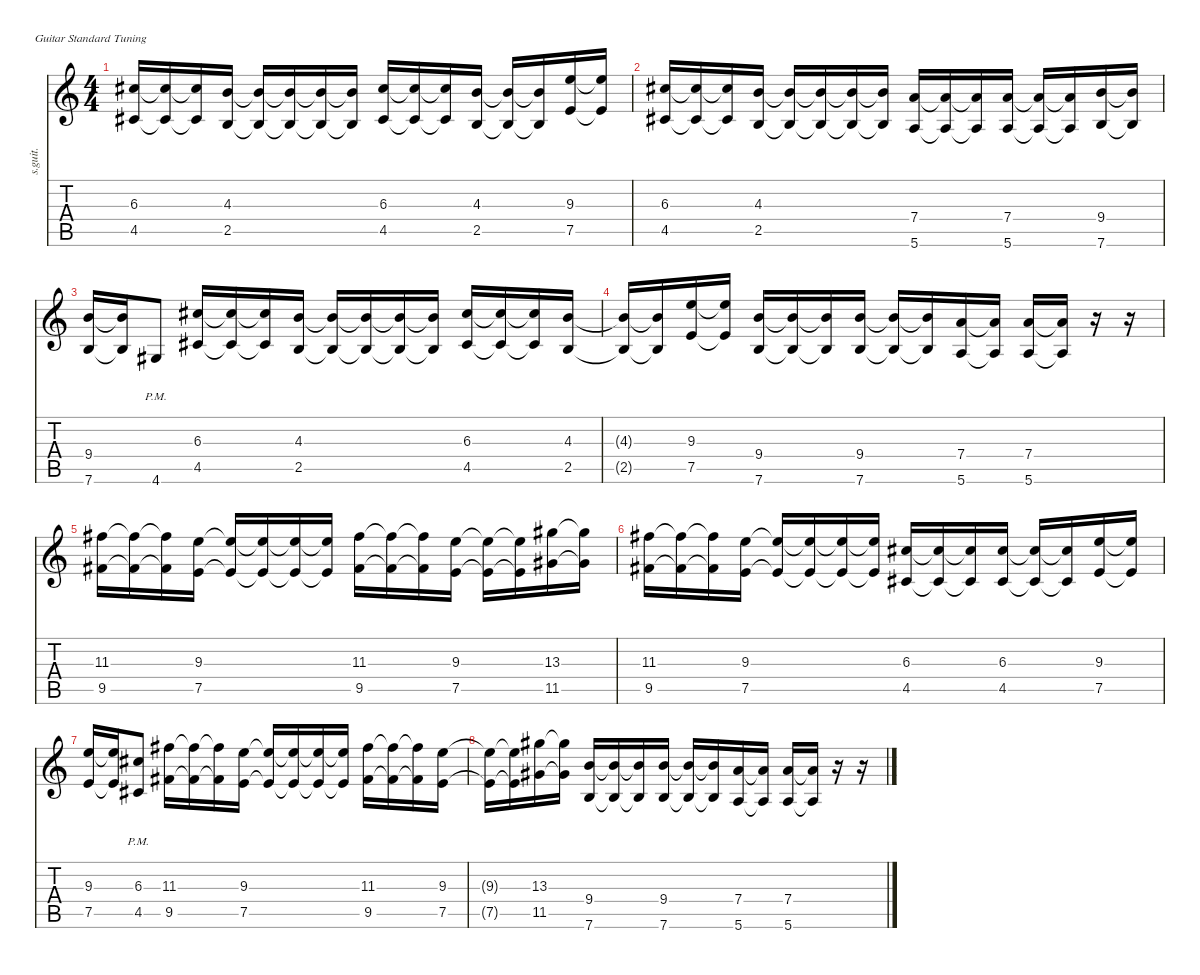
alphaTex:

\defaultSystemsLayout 4
\hideDynamics
\bracketExtendMode nobrackets
\track ("Mario Camarena" "s.guit.") {instrument overdrivenguitar}
\staff {score tabs}
\tuning (E4 B3 G3 D3 A2 E2)
\ts (4 4)
\tempo (170 hide)
\clef g2
\ks c
(6.3{acc #} 4.5{acc #}).16{lyrics (0 "") lyrics (1 "") lyrics (2 "") lyrics (3 "") lyrics (4 "") dy f} (6.3{t acc #} 4.5{t acc #}).16{lyrics (0 "") lyrics (1 "") lyrics (2 "") lyrics (3 "") lyrics (4 "")} (6.3{t acc #} 4.5{t acc #}).16{lyrics (0 "") lyrics (1 "") lyrics (2 "") lyrics (3 "") lyrics (4 "")} (4.3 2.5).16{lyrics (0 "") lyrics (1 "") lyrics (2 "") lyrics (3 "") lyrics (4 "")} (4.3{t} 2.5{t}).16{lyrics (0 "") lyrics (1 "") lyrics (2 "") lyrics (3 "") lyrics (4 "")} (4.3{t} 2.5{t}).16{lyrics (0 "") lyrics (1 "") lyrics (2 "") lyrics (3 "") lyrics (4 "")} (4.3{t} 2.5{t}).16{lyrics (0 "") lyrics (1 "") lyrics (2 "") lyrics (3 "") lyrics (4 "")} (4.3{t} 2.5{t}).16{lyrics (0 "") lyrics (1 "") lyrics (2 "") lyrics (3 "") lyrics (4 "")} (6.3{acc #} 4.5{acc #}).16{lyrics (0 "") lyrics (1 "") lyrics (2 "") lyrics (3 "") lyrics (4 "")} (6.3{t acc #} 4.5{t acc #}).16{lyrics (0 "") lyrics (1 "") lyrics (2 "") lyrics (3 "") lyrics (4 "")} (6.3{t acc #} 4.5{t acc #}).16{lyrics (0 "") lyrics (1 "") lyrics (2 "") lyrics (3 "") lyrics (4 "")} (4.3 2.5).16{lyrics (0 "") lyrics (1 "") lyrics (2 "") lyrics (3 "") lyrics (4 "")} (4.3{t} 2.5{t}).16{lyrics (0 "") lyrics (1 "") lyrics (2 "") lyrics (3 "") lyrics (4 "")} (4.3{t} 2.5{t}).16{lyrics (0 "") lyrics (1 "") lyrics (2 "") lyrics (3 "") lyrics (4 "")} (9.3 7.5).16{lyrics (0 "") lyrics (1 "") lyrics (2 "") lyrics (3 "") lyrics (4 "")} (9.3{t} 7.5{t}).16{lyrics (0 "") lyrics (1 "") lyrics (2 "") lyrics (3 "") lyrics (4 "")} |
(6.3{acc #} 4.5{acc #}).16{lyrics (0 "") lyrics (1 "") lyrics (2 "") lyrics (3 "") lyrics (4 "")} (6.3{t acc #} 4.5{t acc #}).16{lyrics (0 "") lyrics (1 "") lyrics (2 "") lyrics (3 "") lyrics (4 "")} (6.3{t acc #} 4.5{t acc #}).16{lyrics (0 "") lyrics (1 "") lyrics (2 "") lyrics (3 "") lyrics (4 "")} (4.3 2.5).16{lyrics (0 "") lyrics (1 "") lyrics (2 "") lyrics (3 "") lyrics (4 "")} (4.3{t} 2.5{t}).16{lyrics (0 "") lyrics (1 "") lyrics (2 "") lyrics (3 "") lyrics (4 "")} (4.3{t} 2.5{t}).16{lyrics (0 "") lyrics (1 "") lyrics (2 "") lyrics (3 "") lyrics (4 "")} (4.3{t} 2.5{t}).16{lyrics (0 "") lyrics (1 "") lyrics (2 "") lyrics (3 "") lyrics (4 "")} (4.3{t} 2.5{t}).16{lyrics (0 "") lyrics (1 "") lyrics (2 "") lyrics (3 "") lyrics (4 "")} (7.4 5.6).16{lyrics (0 "") lyrics (1 "") lyrics (2 "") lyrics (3 "") lyrics (4 "")} (7.4{t} 5.6{t}).16{lyrics (0 "") lyrics (1 "") lyrics (2 "") lyrics (3 "") lyrics (4 "")} (7.4{t} 5.6{t}).16{lyrics (0 "") lyrics (1 "") lyrics (2 "") lyrics (3 "") lyrics (4 "")} (7.4 5.6).16{lyrics (0 "") lyrics (1 "") lyrics (2 "") lyrics (3 "") lyrics (4 "")} (7.4{t} 5.6{t}).16{lyrics (0 "") lyrics (1 "") lyrics (2 "") lyrics (3 "") lyrics (4 "")} (7.4{t} 5.6{t}).16{lyrics (0 "") lyrics (1 "") lyrics (2 "") lyrics (3 "") lyrics (4 "")} (9.4 7.6).16{lyrics (0 "") lyrics (1 "") lyrics (2 "") lyrics (3 "") lyrics (4 "")} (9.4{t} 7.6{t}).16{lyrics (0 "") lyrics (1 "") lyrics (2 "") lyrics (3 "") lyrics (4 "")} |
(9.4 7.6).16{lyrics (0 "") lyrics (1 "") lyrics (2 "") lyrics (3 "") lyrics (4 "")} (9.4{t} 7.6{t}).16{lyrics (0 "") lyrics (1 "") lyrics (2 "") lyrics (3 "") lyrics (4 "")} 4.6{pm acc #}.8{lyrics (0 "") lyrics (1 "") lyrics (2 "") lyrics (3 "") lyrics (4 "")} (6.3{acc #} 4.5{acc #}).16{lyrics (0 "") lyrics (1 "") lyrics (2 "") lyrics (3 "") lyrics (4 "")} (6.3{t acc #} 4.5{t acc #}).16{lyrics (0 "") lyrics (1 "") lyrics (2 "") lyrics (3 "") lyrics (4 "")} (6.3{t acc #} 4.5{t acc #}).16{lyrics (0 "") lyrics (1 "") lyrics (2 "") lyrics (3 "") lyrics (4 "")} (4.3 2.5).16{lyrics (0 "") lyrics (1 "") lyrics (2 "") lyrics (3 "") lyrics (4 "")} (4.3{t} 2.5{t}).16{lyrics (0 "") lyrics (1 "") lyrics (2 "") lyrics (3 "") lyrics (4 "")} (4.3{t} 2.5{t}).16{lyrics (0 "") lyrics (1 "") lyrics (2 "") lyrics (3 "") lyrics (4 "")} (4.3{t} 2.5{t}).16{lyrics (0 "") lyrics (1 "") lyrics (2 "") lyrics (3 "") lyrics (4 "")} (4.3{t} 2.5{t}).16{lyrics (0 "") lyrics (1 "") lyrics (2 "") lyrics (3 "") lyrics (4 "")} (6.3{acc #} 4.5{acc #}).16{lyrics (0 "") lyrics (1 "") lyrics (2 "") lyrics (3 "") lyrics (4 "")} (6.3{t acc #} 4.5{t acc #}).16{lyrics (0 "") lyrics (1 "") lyrics (2 "") lyrics (3 "") lyrics (4 "")} (6.3{t acc #} 4.5{t acc #}).16{lyrics (0 "") lyrics (1 "") lyrics (2 "") lyrics (3 "") lyrics (4 "")} (4.3 2.5).16{lyrics (0 "") lyrics (1 "") lyrics (2 "") lyrics (3 "") lyrics (4 "")} |
(4.3{t} 2.5{t}).16{lyrics (0 "") lyrics (1 "") lyrics (2 "") lyrics (3 "") lyrics (4 "")} (4.3{t} 2.5{t}).16{lyrics (0 "") lyrics (1 "") lyrics (2 "") lyrics (3 "") lyrics (4 "")} (9.3 7.5).16{lyrics (0 "") lyrics (1 "") lyrics (2 "") lyrics (3 "") lyrics (4 "")} (9.3{t} 7.5{t}).16{lyrics (0 "") lyrics (1 "") lyrics (2 "") lyrics (3 "") lyrics (4 "")} (9.4 7.6).16{lyrics (0 "") lyrics (1 "") lyrics (2 "") lyrics (3 "") lyrics (4 "")} (9.4{t} 7.6{t}).16{lyrics (0 "") lyrics (1 "") lyrics (2 "") lyrics (3 "") lyrics (4 "")} (9.4{t} 7.6{t}).16{lyrics (0 "") lyrics (1 "") lyrics (2 "") lyrics (3 "") lyrics (4 "")} (9.4 7.6).16{lyrics (0 "") lyrics (1 "") lyrics (2 "") lyrics (3 "") lyrics (4 "")} (9.4{t} 7.6{t}).16{lyrics (0 "") lyrics (1 "") lyrics (2 "") lyrics (3 "") lyrics (4 "")} (9.4{t} 7.6{t}).16{lyrics (0 "") lyrics (1 "") lyrics (2 "") lyrics (3 "") lyrics (4 "")} (7.4 5.6).16{lyrics (0 "") lyrics (1 "") lyrics (2 "") lyrics (3 "") lyrics (4 "")} (7.4{t} 5.6{t}).16{lyrics (0 "") lyrics (1 "") lyrics (2 "") lyrics (3 "") lyrics (4 "")} (7.4 5.6).16{lyrics (0 "") lyrics (1 "") lyrics (2 "") lyrics (3 "") lyrics (4 "")} (7.4{t} 5.6{t}).16{lyrics (0 "") lyrics (1 "") lyrics (2 "") lyrics (3 "") lyrics (4 "")} r.16 r.16 |
(11.3{acc #} 9.5{acc #}).16{lyrics (0 "") lyrics (1 "") lyrics (2 "") lyrics (3 "") lyrics (4 "")} (11.3{t acc #} 9.5{t acc #}).16{lyrics (0 "") lyrics (1 "") lyrics (2 "") lyrics (3 "") lyrics (4 "")} (11.3{t acc #} 9.5{t acc #}).16{lyrics (0 "") lyrics (1 "") lyrics (2 "") lyrics (3 "") lyrics (4 "")} (9.3 7.5).16{lyrics (0 "") lyrics (1 "") lyrics (2 "") lyrics (3 "") lyrics (4 "")} (9.3{t} 7.5{t}).16{lyrics (0 "") lyrics (1 "") lyrics (2 "") lyrics (3 "") lyrics (4 "")} (9.3{t} 7.5{t}).16{lyrics (0 "") lyrics (1 "") lyrics (2 "") lyrics (3 "") lyrics (4 "")} (9.3{t} 7.5{t}).16{lyrics (0 "") lyrics (1 "") lyrics (2 "") lyrics (3 "") lyrics (4 "")} (9.3{t} 7.5{t}).16{lyrics (0 "") lyrics (1 "") lyrics (2 "") lyrics (3 "") lyrics (4 "")} (11.3{acc #} 9.5{acc #}).16{lyrics (0 "") lyrics (1 "") lyrics (2 "") lyrics (3 "") lyrics (4 "")} (11.3{t acc #} 9.5{t acc #}).16{lyrics (0 "") lyrics (1 "") lyrics (2 "") lyrics (3 "") lyrics (4 "")} (11.3{t acc #} 9.5{t acc #}).16{lyrics (0 "") lyrics (1 "") lyrics (2 "") lyrics (3 "") lyrics (4 "")} (9.3 7.5).16{lyrics (0 "") lyrics (1 "") lyrics (2 "") lyrics (3 "") lyrics (4 "")} (9.3{t} 7.5{t}).16{lyrics (0 "") lyrics (1 "") lyrics (2 "") lyrics (3 "") lyrics (4 "")} (9.3{t} 7.5{t}).16{lyrics (0 "") lyrics (1 "") lyrics (2 "") lyrics (3 "") lyrics (4 "")} (13.3{acc #} 11.5{acc #}).16{lyrics (0 "") lyrics (1 "") lyrics (2 "") lyrics (3 "") lyrics (4 "")} (13.3{t acc #} 11.5{t acc #}).16{lyrics (0 "") lyrics (1 "") lyrics (2 "") lyrics (3 "") lyrics (4 "")} |
(11.3{acc #} 9.5{acc #}).16{lyrics (0 "") lyrics (1 "") lyrics (2 "") lyrics (3 "") lyrics (4 "")} (11.3{t acc #} 9.5{t acc #}).16{lyrics (0 "") lyrics (1 "") lyrics (2 "") lyrics (3 "") lyrics (4 "")} (11.3{t acc #} 9.5{t acc #}).16{lyrics (0 "") lyrics (1 "") lyrics (2 "") lyrics (3 "") lyrics (4 "")} (9.3 7.5).16{lyrics (0 "") lyrics (1 "") lyrics (2 "") lyrics (3 "") lyrics (4 "")} (9.3{t} 7.5{t}).16{lyrics (0 "") lyrics (1 "") lyrics (2 "") lyrics (3 "") lyrics (4 "")} (9.3{t} 7.5{t}).16{lyrics (0 "") lyrics (1 "") lyrics (2 "") lyrics (3 "") lyrics (4 "")} (9.3{t} 7.5{t}).16{lyrics (0 "") lyrics (1 "") lyrics (2 "") lyrics (3 "") lyrics (4 "")} (9.3{t} 7.5{t}).16{lyrics (0 "") lyrics (1 "") lyrics (2 "") lyrics (3 "") lyrics (4 "")} (6.3{acc #} 4.5{acc #}).16{lyrics (0 "") lyrics (1 "") lyrics (2 "") lyrics (3 "") lyrics (4 "")} (6.3{t acc #} 4.5{t acc #}).16{lyrics (0 "") lyrics (1 "") lyrics (2 "") lyrics (3 "") lyrics (4 "")} (6.3{t acc #} 4.5{t acc #}).16{lyrics (0 "") lyrics (1 "") lyrics (2 "") lyrics (3 "") lyrics (4 "")} (6.3{acc #} 4.5{acc #}).16{lyrics (0 "") lyrics (1 "") lyrics (2 "") lyrics (3 "") lyrics (4 "")} (6.3{t acc #} 4.5{t acc #}).16{lyrics (0 "") lyrics (1 "") lyrics (2 "") lyrics (3 "") lyrics (4 "")} (6.3{t acc #} 4.5{t acc #}).16{lyrics (0 "") lyrics (1 "") lyrics (2 "") lyrics (3 "") lyrics (4 "")} (9.3 7.5).16{lyrics (0 "") lyrics (1 "") lyrics (2 "") lyrics (3 "") lyrics (4 "")} (9.3{t} 7.5{t}).16{lyrics (0 "") lyrics (1 "") lyrics (2 "") lyrics (3 "") lyrics (4 "")} |
(9.3 7.5).16{lyrics (0 "") lyrics (1 "") lyrics (2 "") lyrics (3 "") lyrics (4 "")} (9.3{t} 7.5{t}).16{lyrics (0 "") lyrics (1 "") lyrics (2 "") lyrics (3 "") lyrics (4 "")} (6.3{pm acc #} 4.5{pm acc #}).8{lyrics (0 "") lyrics (1 "") lyrics (2 "") lyrics (3 "") lyrics (4 "")} (11.3{acc #} 9.5{acc #}).16{lyrics (0 "") lyrics (1 "") lyrics (2 "") lyrics (3 "") lyrics (4 "")} (11.3{t acc #} 9.5{t acc #}).16{lyrics (0 "") lyrics (1 "") lyrics (2 "") lyrics (3 "") lyrics (4 "")} (11.3{t acc #} 9.5{t acc #}).16{lyrics (0 "") lyrics (1 "") lyrics (2 "") lyrics (3 "") lyrics (4 "")} (9.3 7.5).16{lyrics (0 "") lyrics (1 "") lyrics (2 "") lyrics (3 "") lyrics (4 "")} (9.3{t} 7.5{t}).16{lyrics (0 "") lyrics (1 "") lyrics (2 "") lyrics (3 "") lyrics (4 "")} (9.3{t} 7.5{t}).16{lyrics (0 "") lyrics (1 "") lyrics (2 "") lyrics (3 "") lyrics (4 "")} (9.3{t} 7.5{t}).16{lyrics (0 "") lyrics (1 "") lyrics (2 "") lyrics (3 "") lyrics (4 "")} (9.3{t} 7.5{t}).16{lyrics (0 "") lyrics (1 "") lyrics (2 "") lyrics (3 "") lyrics (4 "")} (11.3{acc #} 9.5{acc #}).16{lyrics (0 "") lyrics (1 "") lyrics (2 "") lyrics (3 "") lyrics (4 "")} (11.3{t acc #} 9.5{t acc #}).16{lyrics (0 "") lyrics (1 "") lyrics (2 "") lyrics (3 "") lyrics (4 "")} (11.3{t acc #} 9.5{t acc #}).16{lyrics (0 "") lyrics (1 "") lyrics (2 "") lyrics (3 "") lyrics (4 "")} (9.3 7.5).16{lyrics (0 "") lyrics (1 "") lyrics (2 "") lyrics (3 "") lyrics (4 "")} |
(9.3{t} 7.5{t}).16{lyrics (0 "") lyrics (1 "") lyrics (2 "") lyrics (3 "") lyrics (4 "")} (9.3{t} 7.5{t}).16{lyrics (0 "") lyrics (1 "") lyrics (2 "") lyrics (3 "") lyrics (4 "")} (13.3{acc #} 11.5{acc #}).16{lyrics (0 "") lyrics (1 "") lyrics (2 "") lyrics (3 "") lyrics (4 "")} (13.3{t acc #} 11.5{t acc #}).16{lyrics (0 "") lyrics (1 "") lyrics (2 "") lyrics (3 "") lyrics (4 "")} (9.4 7.6).16{lyrics (0 "") lyrics (1 "") lyrics (2 "") lyrics (3 "") lyrics (4 "")} (9.4{t} 7.6{t}).16{lyrics (0 "") lyrics (1 "") lyrics (2 "") lyrics (3 "") lyrics (4 "")} (9.4{t} 7.6{t}).16{lyrics (0 "") lyrics (1 "") lyrics (2 "") lyrics (3 "") lyrics (4 "")} (9.4 7.6).16{lyrics (0 "") lyrics (1 "") lyrics (2 "") lyrics (3 "") lyrics (4 "")} (9.4{t} 7.6{t}).16{lyrics (0 "") lyrics (1 "") lyrics (2 "") lyrics (3 "") lyrics (4 "")} (9.4{t} 7.6{t}).16{lyrics (0 "") lyrics (1 "") lyrics (2 "") lyrics (3 "") lyrics (4 "")} (7.4 5.6).16{lyrics (0 "") lyrics (1 "") lyrics (2 "") lyrics (3 "") lyrics (4 "")} (7.4{t} 5.6{t}).16{lyrics (0 "") lyrics (1 "") lyrics (2 "") lyrics (3 "") lyrics (4 "")} (7.4 5.6).16{lyrics (0 "") lyrics (1 "") lyrics (2 "") lyrics (3 "") lyrics (4 "")} (7.4{t} 5.6{t}).16{lyrics (0 "") lyrics (1 "") lyrics (2 "") lyrics (3 "") lyrics (4 "")} r.16 r.16
